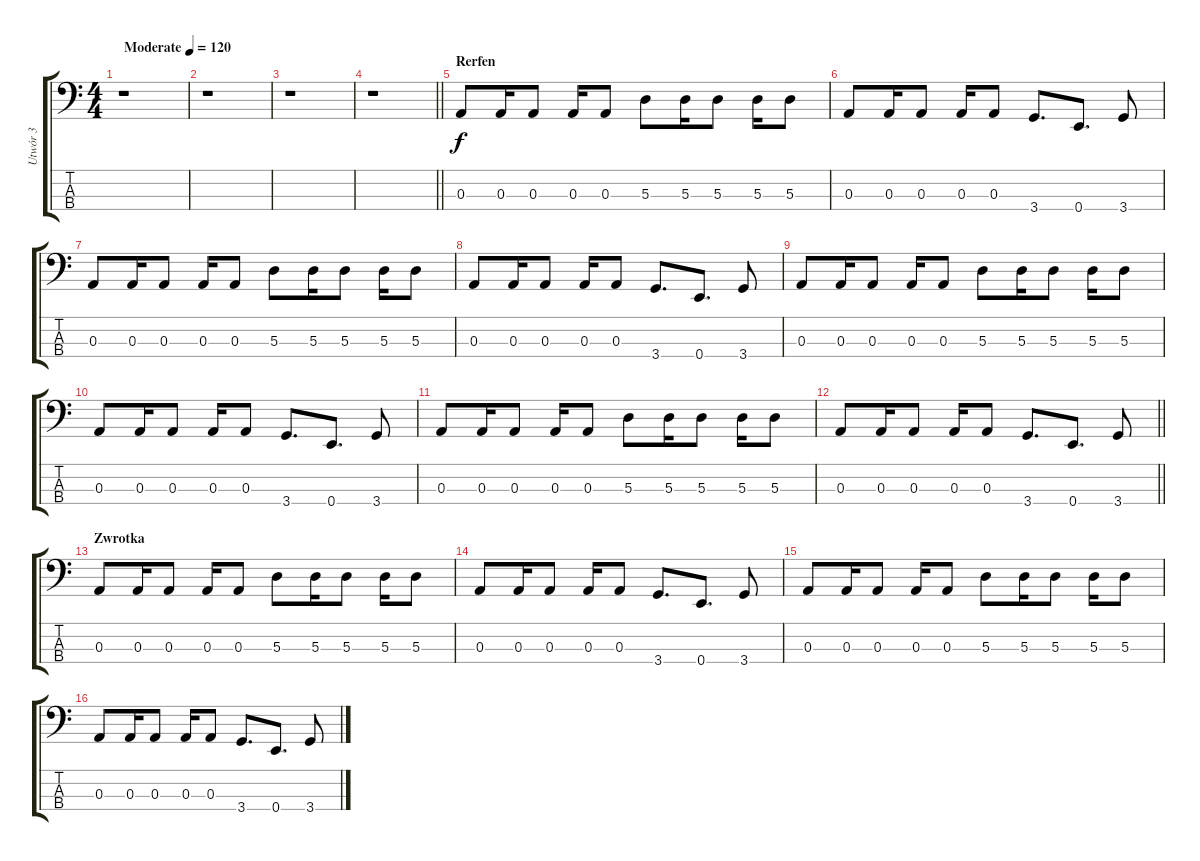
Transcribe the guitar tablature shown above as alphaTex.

\track ("Utwór 3" "Utwór 3") {instrument electricbassfinger}
\staff {score tabs}
\tuning (G2 D2 A1 E1) {hide}
\ts (4 4)
\tempo (120 "Moderate")
\clef f4
\ks c
r.1{dy f instrument electricbassfinger} |
r.1 |
r.1 |
\barLineRight lightlight
r.1 |
\section ("" "Rerfen")
0.3.8 0.3.16 0.3.8 0.3.16 0.3.8 5.3.8 5.3.16 5.3.8 5.3.16 5.3.8 |
0.3.8 0.3.16 0.3.8 0.3.16 0.3.8 3.4.8{d} 0.4.8{d} 3.4.8 |
0.3.8 0.3.16 0.3.8 0.3.16 0.3.8 5.3.8 5.3.16 5.3.8 5.3.16 5.3.8 |
0.3.8 0.3.16 0.3.8 0.3.16 0.3.8 3.4.8{d} 0.4.8{d} 3.4.8 |
0.3.8 0.3.16 0.3.8 0.3.16 0.3.8 5.3.8 5.3.16 5.3.8 5.3.16 5.3.8 |
0.3.8 0.3.16 0.3.8 0.3.16 0.3.8 3.4.8{d} 0.4.8{d} 3.4.8 |
0.3.8 0.3.16 0.3.8 0.3.16 0.3.8 5.3.8 5.3.16 5.3.8 5.3.16 5.3.8 |
\barLineRight lightlight
0.3.8 0.3.16 0.3.8 0.3.16 0.3.8 3.4.8{d} 0.4.8{d} 3.4.8 |
\section ("" "Zwrotka")
0.3.8 0.3.16 0.3.8 0.3.16 0.3.8 5.3.8 5.3.16 5.3.8 5.3.16 5.3.8 |
0.3.8 0.3.16 0.3.8 0.3.16 0.3.8 3.4.8{d} 0.4.8{d} 3.4.8 |
0.3.8 0.3.16 0.3.8 0.3.16 0.3.8 5.3.8 5.3.16 5.3.8 5.3.16 5.3.8 |
0.3.8 0.3.16 0.3.8 0.3.16 0.3.8 3.4.8{d} 0.4.8{d} 3.4.8
